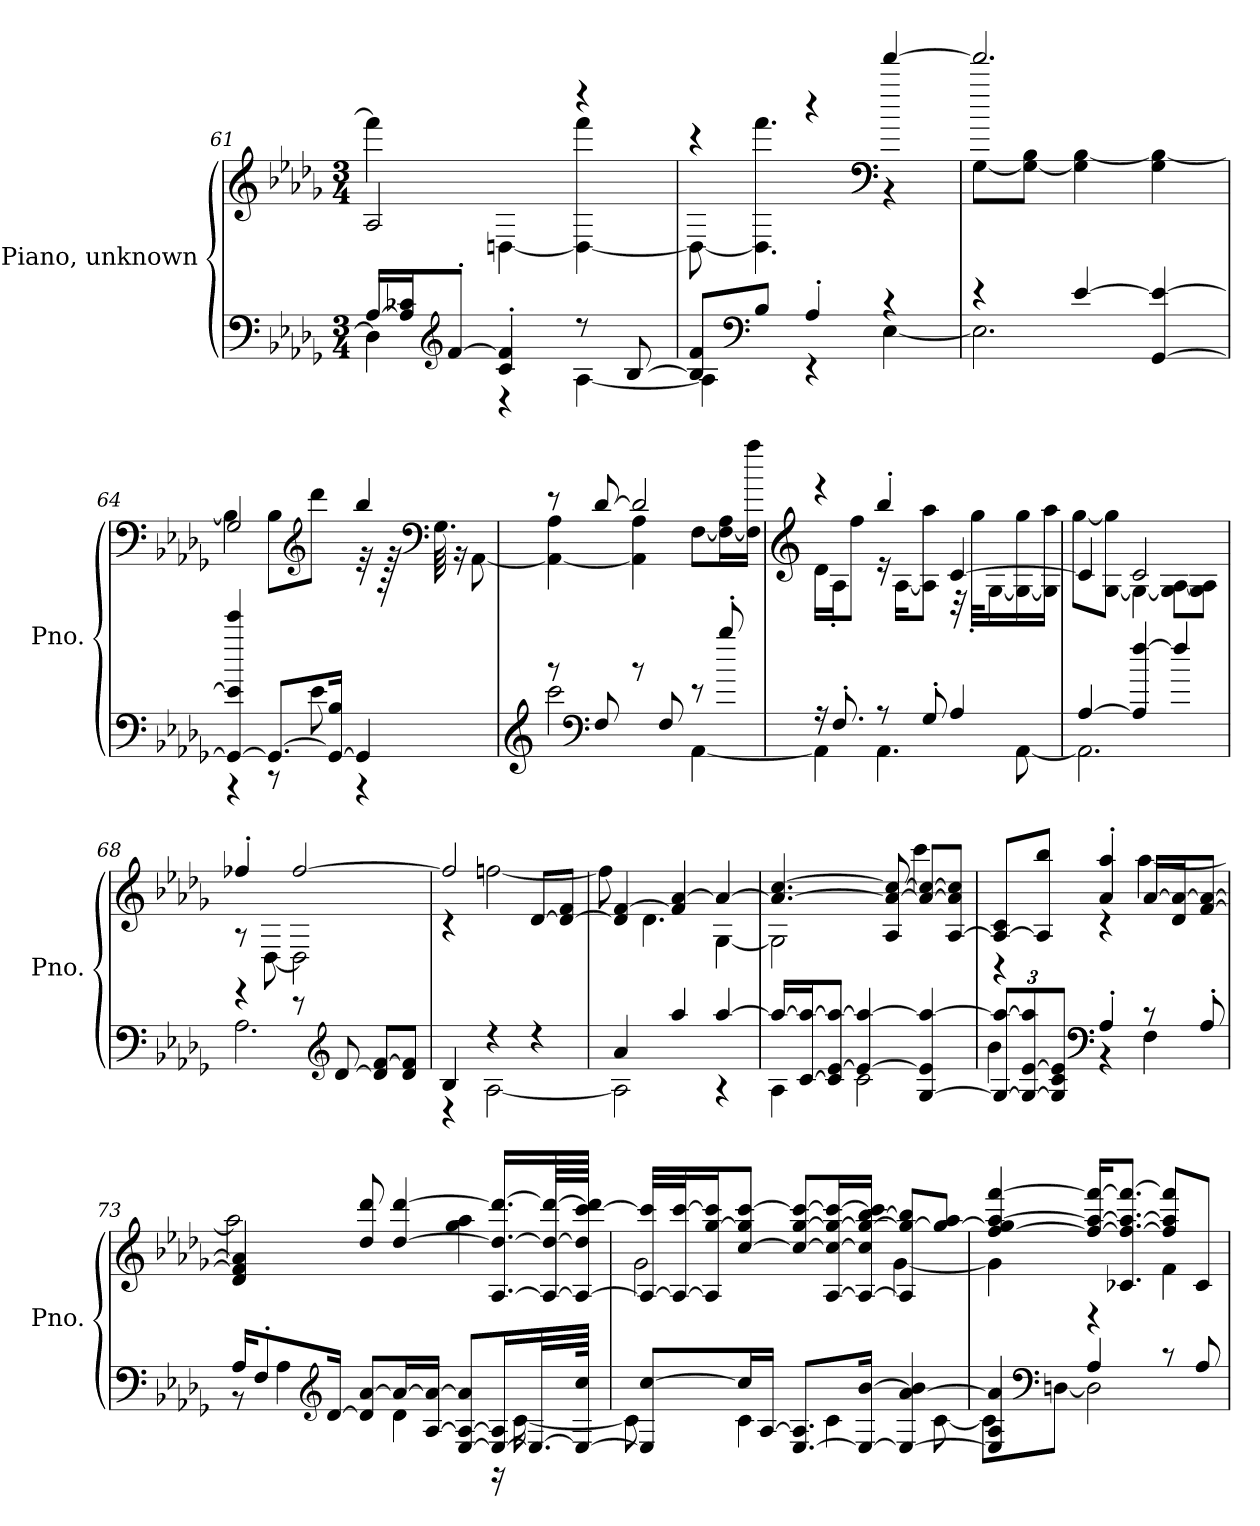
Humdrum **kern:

**kern	**kern
*part1	*part1
*staff2	*staff1
*I"Piano, unknown	*
*I'Pno.	*
*clefF4	*clefG2
*k[b-e-a-d-g-]	*k[b-e-a-d-g-]
*M3/4	*M3/4
=61	=61
*^	*^
[16A-/LL	4D\]	2A-/	4fff\]
16A-/] 16c-X/J	.	.	.
*clefG2	*	*	*
[8f'/J	.	.	.
4c-/' 4f/]'	4r	.	[4Dn\
8r	[4A-\	4r	4D\_ 4fff\
[8B-/	.	.	.
!!LO:LB:g=z	!!
=62	=62	=62	=62
8B-/] 8f/L	4A-\]	4r	8D\_
*clefF4	*	*	*
8B-/J	.	.	4.D\] 4.fff\
4A-'/	4r	4r	.
*	*	*clefF4	*
4r	[4E-\	[4fff/	4r
=63	=63	=63	=63
4r	2.E-\]	2.fff/]	[8G-\L
.	.	.	8G-\_ 8B-\J
[4e-/	.	.	4G-\] [4B-\
[4GG-/ 4e-/_	.	.	4G-\ 4B-\_
=64	=64	=64	=64
4GG-/_ 4e-/] 4eee-/	4r	2G-/	4B-\]
8.GG-/L_	8r	.	8B-\L
*	*	*clefG2	*
.	8e-\	.	8ddd-\J
16GG-/_ 16B-/Jk	.	.	.
4GG-/]	4r	4bb-/	32r
.	.	.	128r
*	*	*clefF4	*
.	.	.	64.G-\
.	.	.	16r
.	.	.	[8AA-\
!!LO:LB:g=z	!!
=65	=65	=65	=65
*clefG2	*	*	*
8r	2ccc\	8r	4AA-\_ 4A-\
*clefF4	*	*	*
8F/	.	[8d-/	.
8r	.	2d-/]	4AA-\] 4A-\
8F/	.	.	.
8r	[4AA-\	.	[8F\L
8bb-'/	.	.	16F\_ 16A-\L
.	.	.	16F\] 16aa-\JJ
=66	=66	=66	=66
*	*	*clefG2	*
16r	4AA-\]	4r	16d-\LL
8.F'/	.	.	16A-'\J
.	.	.	8ff\J
8r	4.AA-\	4bb-'/	16r
.	.	.	[16A-\KL
8G-'/	.	.	8A-\] 8aa-\J
4A-/	.	[4c/	32r
.	.	.	32gg-'\KLL
.	.	.	[16G-\
.	[8AA-\	.	16G-\_ 16gg-\
.	.	.	16G-\] 16aa-\JJ
=67	=67	=67	=67
[4A-/	2.AA-\]	4c/]	[8gg-\L
.	.	.	[8G-\ 8gg-\]J
4A-/] [4ff/	.	2c/	4G-\_
4ff/]	.	.	8G-\] [8A-\L
.	.	.	8G-\ 8A-\]J
!!LO:LB:g=z	!!
=68	=68	=68	=68
4r	2.A-\	4ff-X'/	8r
.	.	.	[8D-\
8r	.	[2ff-/	2D-\]
*clefG2	*	*	*
[8d-/	.	.	.
8d-/] [8f/L	.	.	.
8d-/ 8f/]J	.	.	.
=69	=69	=69	=69
4B-/	4r	2ff-/]	4r
4r	[2A-\	.	[2ffn\
4r	.	[8d-/L	.
.	.	8d-/_ 8f/J	.
=70	=70	=70	=70
4a-/	2A-\]	4d-/] [4f/	8ff\]
.	.	.	4.d-\
4aa-/	.	4f/] [4a-/	.
[4aa-/	4r	4a-/_	[4G-\
=71	=71	=71	=71
16aa-/LL_	4A-\	4.a-/_ [4.cc/	2G-\]
[16c/ 16aa-/_J	.	.	.
8c/] [8e-/ 8aa-/_J	.	.	.
4e-/_ 4aa-/_	2c\	.	.
.	.	8A-/ 8a-/_ 8cc/_	.
[4G-/ 4e-/] 4aa-/_	.	8a-/_ 8cc/_L	4ccc\
.	.	[8A-/ 8a-/] 8cc/]J	.
!!LO:LB:g=z	!!
=72	=72	=72	=72
*Xbrackettup	*	*	*
12G-/_ 12aa-/_L	4b-\	8A-/_ 8c/L	4r
12G-/_ [12e-/ 12aa-/]	.	.	.
.	.	8A-/] 8bb-/J	.
12G-/] 12c/ 12e-/]J	.	.	.
*clefF4	*	*	*
4A-'/	4r	4a-/' 4aa-/'	4r
8r	4F\	[16a-/LL	[4aa-\
.	.	16d-/ 16a-/_J	.
8A-'/	.	[8f/ 8a-/_J	.
=73	=73	=73	=73
16A-/KL	8r	4d-/ 4f/] 4a-/]	2aa-\]
8F'/	.	.	.
.	4A-\	.	.
*clefG2	*	*	*
[16d-/Jk	.	.	.
8d-/] [8a-/L	.	8dd-/ 8ddd-/	.
16a-/L_	4d-\	[4dd-/ [4ddd-/	.
[16A-/ 16a-/_JJ	.	.	.
[8E-/ 8A-/_ 8a-/]L	.	.	4gg-\ 4aa-\
16E-/_ 16A-/]L	16r	[16.A-/ 16.dd-/_ 16.ddd-/_LL	.
32.E-/L_	[16c\	.	.
.	.	64A-/_ 64dd-/_ 64ddd-/_LL	.
64E-/_ 64cc/JJJk	.	64A-/_ 64dd-/] [64ccc/ 64ddd-/]JJJJ	.
!!LO:LB:g=z	!!
=74	=74	=74	=74
8E-/] [8cc/L	8c\]	32A-/_ 32ccc/]LLL	2g-\
.	.	32A-/_ [32ccc/J	.
.	.	16A-/] [16gg-/ 16ccc/]J	.
16cc/L]	4c\	[8cc/ 8gg-/] [8ccc/J	.
[16A-/JJ	.	.	.
[8.E-/ 8.A-/]L	.	8cc/_ [8gg-/ 8ccc/_L	.
.	4c\	[16A-/ 16cc/_ 16gg-/_ 16ccc/_L	.
16E-/_ [16b-/Jk	.	16A-/_ 16cc/] 16gg-/_ [16bb-/ 16ccc/]JJ	.
4E-/_ [4a-/ 4b-/]	.	8A-/] 8gg-/_ 8bb-/]L	[4g-\
.	[8c\	8gg-/_ 8aa-/J	.
=75	=75	=75	=75
4E-/] 4A-/ 4a-/]	8c\L]	[4ff/ 4gg-/] [4aa-/ [4fff/	4g-\]
*clefF4	*	*	*
.	[8Dn\J	.	.
4A-/	2D\]	16ff/_ 16aa-/_ 16fff/_KL	4r
.	.	8.c-X/ 8.ff/_ 8.aa-/_ 8.fff/_J	.
8r	.	8ff/] 8aa-/] 8fff/]L	4f\
8A-/	.	8c-/J	.
*v	*v	*	*
*	*v	*v
=	=
*-	*-
